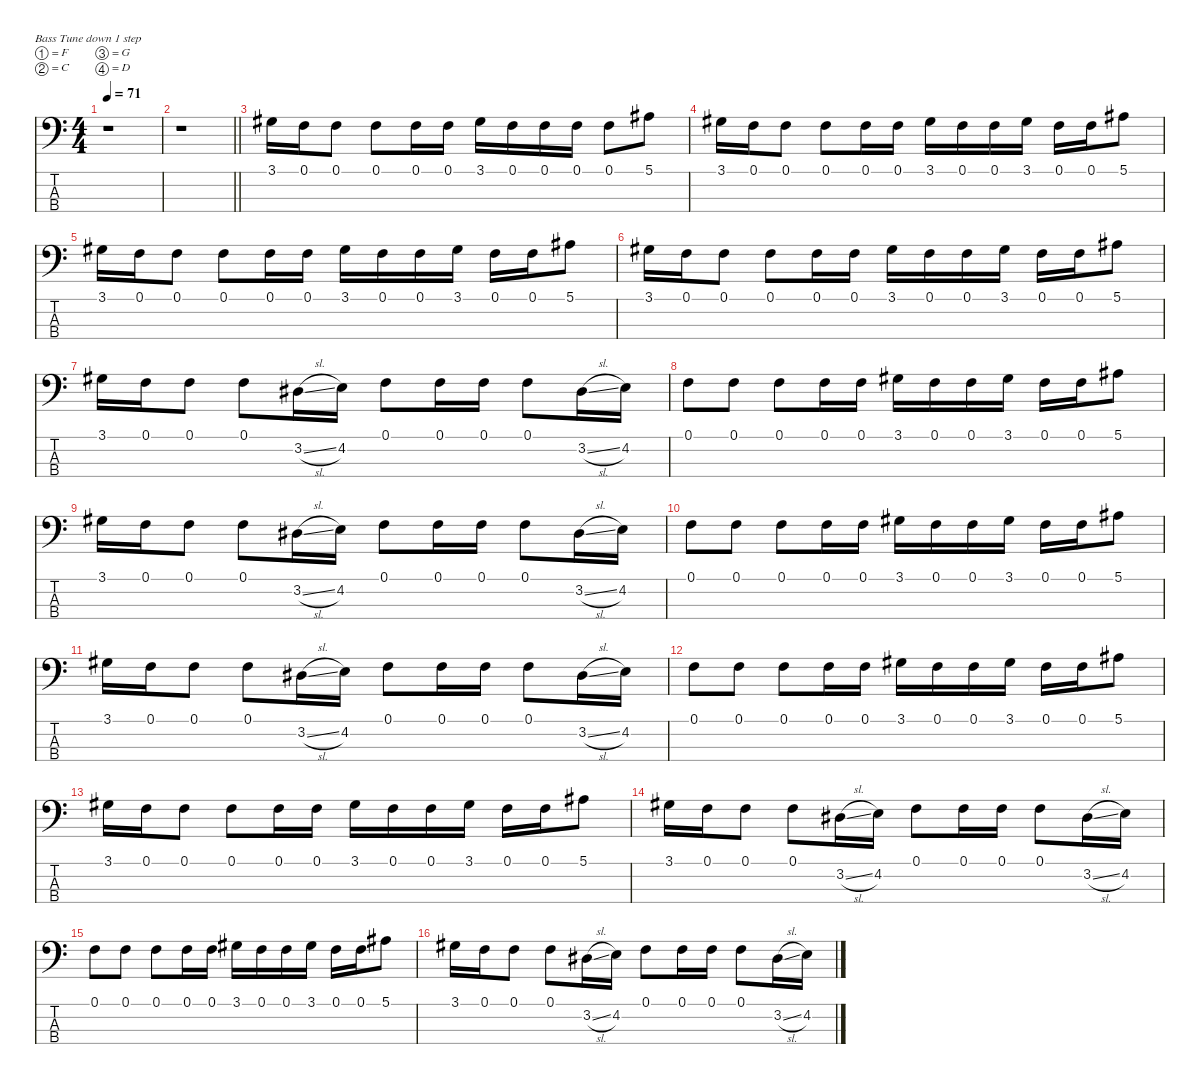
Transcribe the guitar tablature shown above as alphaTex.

\defaultSystemsLayout 4
\hideDynamics
\bracketExtendMode nobrackets
\singleTrackTrackNamePolicy hidden
\multiTrackTrackNamePolicy hidden
\firstSystemTrackNameMode fullname
\firstSystemTrackNameOrientation horizontal
\otherSystemsTrackNameOrientation horizontal
\track ("Bass" "el.bs.") {instrument electricbassfinger}
\staff {score tabs}
\tuning (F2 C2 G1 D1)
\ts (4 4)
\beaming (8 2 2 2 2)
\tempo 71
\clef f4
\ks c
r.1{dy mf instrument electricbassfinger beam Down} |
\barLineRight lightlight
r.1{beam Down} |
3.1{acc #}.16{beam Down} 0.1.16{beam Down} 0.1.8{beam Down} 0.1.8{beam Down} 0.1.16{beam Down} 0.1.16{beam Down} 3.1{acc #}.16{beam Down} 0.1.16{beam Down} 0.1.16{beam Down} 0.1.16{beam Down} 0.1.8{beam Down} 5.1{acc #}.8{beam Down} |
3.1{acc #}.16{beam Down} 0.1.16{beam Down} 0.1.8{beam Down} 0.1.8{beam Down} 0.1.16{beam Down} 0.1.16{beam Down} 3.1{acc #}.16{beam Down} 0.1.16{beam Down} 0.1.16{beam Down} 3.1{acc #}.16{beam Down} 0.1.16{beam Down} 0.1.16{beam Down} 5.1{acc #}.8{beam Down} |
3.1{acc #}.16{beam Down} 0.1.16{beam Down} 0.1.8{beam Down} 0.1.8{beam Down} 0.1.16{beam Down} 0.1.16{beam Down} 3.1{acc #}.16{beam Down} 0.1.16{beam Down} 0.1.16{beam Down} 3.1{acc #}.16{beam Down} 0.1.16{beam Down} 0.1.16{beam Down} 5.1{acc #}.8{beam Down} |
3.1{acc #}.16{beam Down} 0.1.16{beam Down} 0.1.8{beam Down} 0.1.8{beam Down} 0.1.16{beam Down} 0.1.16{beam Down} 3.1{acc #}.16{beam Down} 0.1.16{beam Down} 0.1.16{beam Down} 3.1{acc #}.16{beam Down} 0.1.16{beam Down} 0.1.16{beam Down} 5.1{acc #}.8{beam Down} |
3.1{acc #}.16{beam Down} 0.1.16{beam Down} 0.1.8{beam Down} 0.1.8{beam Down} 3.2{sl acc #}.16{beam Down} 4.2.16{beam Down} 0.1.8{beam Down} 0.1.16{beam Down} 0.1.16{beam Down} 0.1.8{beam Down} 3.2{sl acc #}.16{beam Down} 4.2.16{beam Down} |
0.1.8{beam Down} 0.1.8{beam Down} 0.1.8{beam Down} 0.1.16{beam Down} 0.1.16{beam Down} 3.1{acc #}.16{beam Down} 0.1.16{beam Down} 0.1.16{beam Down} 3.1{acc #}.16{beam Down} 0.1.16{beam Down} 0.1.16{beam Down} 5.1{acc #}.8{beam Down} |
3.1{acc #}.16{beam Down} 0.1.16{beam Down} 0.1.8{beam Down} 0.1.8{beam Down} 3.2{sl acc #}.16{beam Down} 4.2.16{beam Down} 0.1.8{beam Down} 0.1.16{beam Down} 0.1.16{beam Down} 0.1.8{beam Down} 3.2{sl acc #}.16{beam Down} 4.2.16{beam Down} |
0.1.8{beam Down} 0.1.8{beam Down} 0.1.8{beam Down} 0.1.16{beam Down} 0.1.16{beam Down} 3.1{acc #}.16{beam Down} 0.1.16{beam Down} 0.1.16{beam Down} 3.1{acc #}.16{beam Down} 0.1.16{beam Down} 0.1.16{beam Down} 5.1{acc #}.8{beam Down} |
3.1{acc #}.16{beam Down} 0.1.16{beam Down} 0.1.8{beam Down} 0.1.8{beam Down} 3.2{sl acc #}.16{beam Down} 4.2.16{beam Down} 0.1.8{beam Down} 0.1.16{beam Down} 0.1.16{beam Down} 0.1.8{beam Down} 3.2{sl acc #}.16{beam Down} 4.2.16{beam Down} |
0.1.8{beam Down} 0.1.8{beam Down} 0.1.8{beam Down} 0.1.16{beam Down} 0.1.16{beam Down} 3.1{acc #}.16{beam Down} 0.1.16{beam Down} 0.1.16{beam Down} 3.1{acc #}.16{beam Down} 0.1.16{beam Down} 0.1.16{beam Down} 5.1{acc #}.8{beam Down} |
3.1{acc #}.16{beam Down} 0.1.16{beam Down} 0.1.8{beam Down} 0.1.8{beam Down} 0.1.16{beam Down} 0.1.16{beam Down} 3.1{acc #}.16{beam Down} 0.1.16{beam Down} 0.1.16{beam Down} 3.1{acc #}.16{beam Down} 0.1.16{beam Down} 0.1.16{beam Down} 5.1{acc #}.8{beam Down} |
3.1{acc #}.16{beam Down} 0.1.16{beam Down} 0.1.8{beam Down} 0.1.8{beam Down} 3.2{sl acc #}.16{beam Down} 4.2.16{beam Down} 0.1.8{beam Down} 0.1.16{beam Down} 0.1.16{beam Down} 0.1.8{beam Down} 3.2{sl acc #}.16{beam Down} 4.2.16{beam Down} |
0.1.8{beam Down} 0.1.8{beam Down} 0.1.8{beam Down} 0.1.16{beam Down} 0.1.16{beam Down} 3.1{acc #}.16{beam Down} 0.1.16{beam Down} 0.1.16{beam Down} 3.1{acc #}.16{beam Down} 0.1.16{beam Down} 0.1.16{beam Down} 5.1{acc #}.8{beam Down} |
3.1{acc #}.16{beam Down} 0.1.16{beam Down} 0.1.8{beam Down} 0.1.8{beam Down} 3.2{sl acc #}.16{beam Down} 4.2.16{beam Down} 0.1.8{beam Down} 0.1.16{beam Down} 0.1.16{beam Down} 0.1.8{beam Down} 3.2{sl acc #}.16{beam Down} 4.2.16{beam Down}
